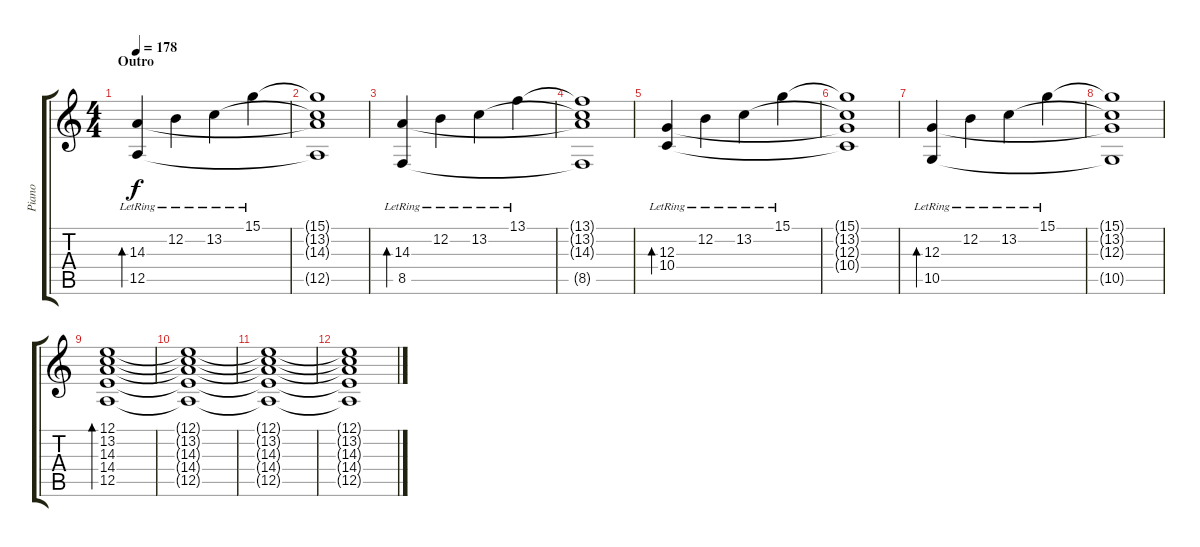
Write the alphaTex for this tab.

\track ("Piano" "Piano") {instrument acousticgrandpiano}
\staff {score tabs}
\tuning (E4 B3 G3 D3 A2 E2) {hide}
\ts (4 4)
\section ("" "Outro")
\tempo 178
\clef g2
\ks c
(14.3{lr} 12.5{lr}).4{bd 240 dy f} 12.2{lr}.4 13.2{lr}.4 15.1{lr}.4 |
(15.1{t} 13.2{t} 14.3{t} 12.5{t}).1 |
(14.3{lr} 8.5{lr}).4{bd 240} 12.2{lr}.4 13.2{lr}.4 13.1{lr}.4 |
(13.1{t} 13.2{t} 14.3{t} 8.5{t}).1 |
(12.3{lr} 10.4{lr}).4{bd 240} 12.2{lr}.4 13.2{lr}.4 15.1{lr}.4 |
(15.1{t} 13.2{t} 12.3{t} 10.4{t}).1 |
(12.3{lr} 10.5{lr}).4{bd 240} 12.2{lr}.4 13.2{lr}.4 15.1{lr}.4 |
(15.1{t} 13.2{t} 12.3{t} 10.5{t}).1 |
(12.1 13.2 14.3 14.4 12.5).1{bd 480} |
(12.1{t} 13.2{t} 14.3{t} 14.4{t} 12.5{t}).1 |
(12.1{t} 13.2{t} 14.3{t} 14.4{t} 12.5{t}).1 |
(12.1{t} 13.2{t} 14.3{t} 14.4{t} 12.5{t}).1
